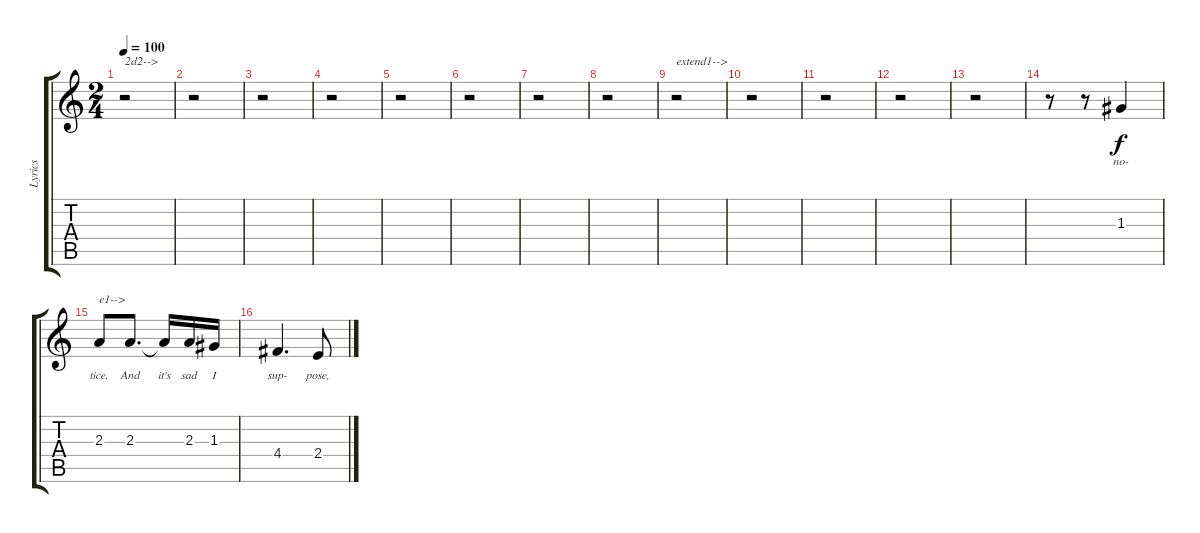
\track ("Lyrics" "Lyrics") {instrument electricguitarjazz}
\staff {score tabs}
\tuning (E4 B3 G3 D3 A2 E2) {hide}
\ts (2 4)
\tempo 100
\clef g2
\ks c
r.2{txt "2d2-->" dy f} |
r.2 |
r.2 |
r.2 |
r.2 |
r.2 |
r.2 |
r.2 |
r.2{txt "extend1-->"} |
r.2 |
r.2 |
r.2 |
r.2 |
r.8 r.8 1.3.4{lyrics (0 "no-") lyrics (1 "") lyrics (2 "") lyrics (3 "") lyrics (4 "")} |
2.3.8{txt "e1-->" lyrics (0 "tice.") lyrics (1 "") lyrics (2 "") lyrics (3 "") lyrics (4 "")} 2.3.8{d lyrics (0 "And") lyrics (1 "") lyrics (2 "") lyrics (3 "") lyrics (4 "")} 2.3{t}.16{lyrics (0 "it's") lyrics (1 "") lyrics (2 "") lyrics (3 "") lyrics (4 "")} 2.3.16{lyrics (0 "sad") lyrics (1 "") lyrics (2 "") lyrics (3 "") lyrics (4 "")} 1.3.16{lyrics (0 "I") lyrics (1 "") lyrics (2 "") lyrics (3 "") lyrics (4 "")} |
4.4.4{d lyrics (0 "sup-") lyrics (1 "") lyrics (2 "") lyrics (3 "") lyrics (4 "")} 2.4.8{lyrics (0 "pose,") lyrics (1 "") lyrics (2 "") lyrics (3 "") lyrics (4 "")}
